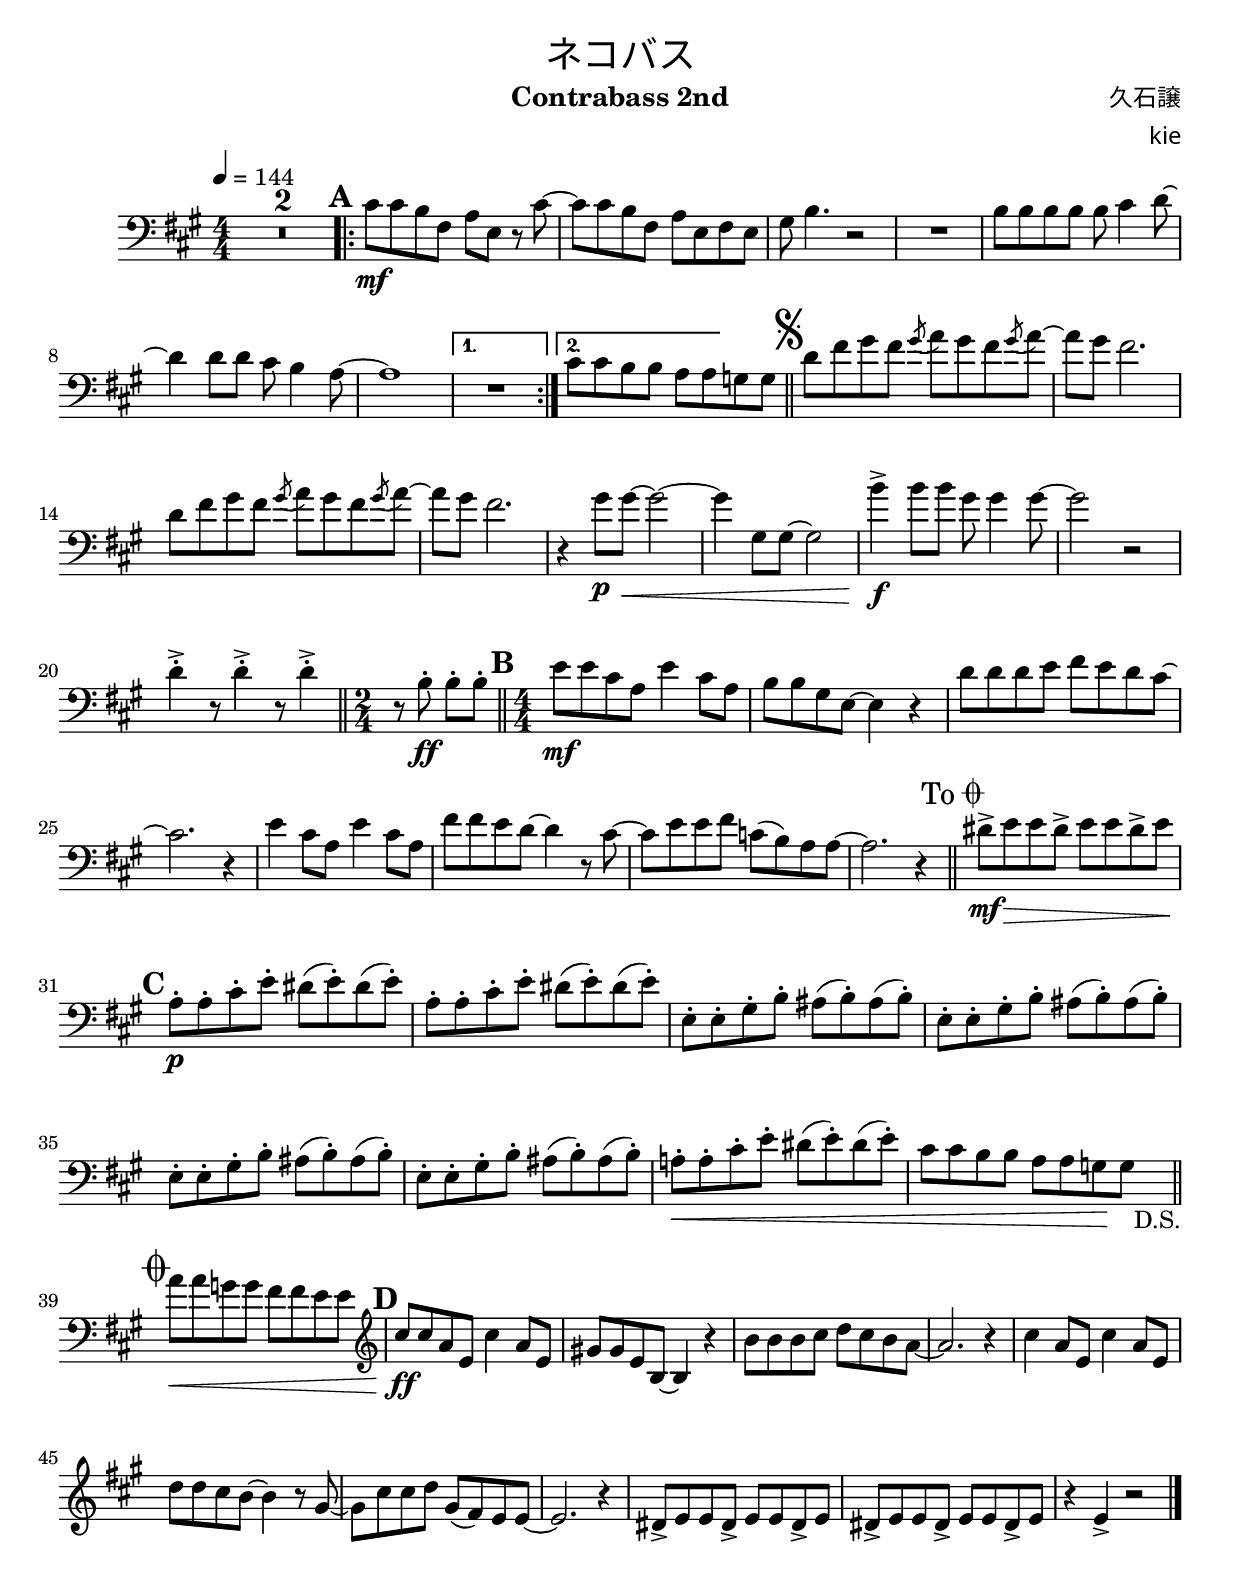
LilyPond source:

\version "2.24.0"
\header {
  title = \markup {
          \override #'(font-name . "HGSSoeiKakupoptai")
          "ネコバス"
  }
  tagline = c
  composer = \markup {
          \override #'(font-name . "HGSSoeiKakupoptai")
          "久石譲"
  }
  arranger = \markup {
          \override #'(font-name . "HGSSoeiKakupoptai")
          "kie"
  }
  instrument = \markup{\bold "Contrabass 2nd"}
}


#(set-global-staff-size 21)
#(set-default-paper-size "a4" )

%%以下、定義
ffz = #(make-dynamic-script "ffz")
fpp = #(make-dynamic-script "fpp")
%%ここまで、定義

\paper {
  #(set-paper-size "a4")
  top-margin = 2\cm
  bottom-margin = 1\cm
  left-margin = 1\cm
  right-margin = 1\cm

  markup-markup-spacing.basic-distance = #20
  markup-system-spacing.basic-distance = #20
  last-bottom-spacing.basic-distance = #12
  system-system-spacing.basic-distance = #16
  score-markup-spacing.basic-distance = #20

  print-page-number = ##f
  
  print-first-page-number = ##f
  first-page-number = 1

}


\layout {
  indent = 1.0\cm %%0にするといい
}


\score {
  <<    
    \new Staff
    \compressEmptyMeasures
    
\relative c'{
  \numericTimeSignature
  \time 4/4 %%拍子
  \set Staff.midiInstrument = "contrabass"
  \clef bass %%音部記号　ト音…treble　ヘ音…bass　ハ音…alto
  \override Hairpin.minimum-length = #6

  \key a \major  %%調
  \tempo 4=144  %%BPM
  R1*2
  \mark \default
  \repeat volta 2 {
    cis8\mf cis b fis a e r cis'~
    cis cis b fis a e fis e
    gis b4. r2
    R1
    b8 b b b b cis4 d8~
    d4 d8 d cis b4 a8~ 
    a1
    \alternative{
      {R1}
      {cis8 cis b b a[ a}
    }
  }
  g g]
  \bar "||"
  \mark \markup { \musicglyph "scripts.segno" }
  d'8 fis gis fis \acciaccatura gis a gis fis \acciaccatura gis a~
  a gis fis2.
  d8 fis gis fis \acciaccatura gis a gis fis \acciaccatura gis a~
  a gis fis2.
  r4 gis8\p gis\<~ gis2~
  gis4 gis,8 gis~ gis2
  b'4->\f b8 b gis8 gis4 gis8~
  gis2 r2
  d4-.-> r8 d4-.-> r8 d4-.->
  \bar "||"
  \time 2/4
  r8 b-.\ff b-. b-.
  \bar "||"
  \time 4/4
  \mark \default
  e8\mf e cis a e'4 cis8 a
  b b gis e~ e4 r
  d'8 d d e fis e d cis~
  cis2. r4
  e4 cis8 a e'4 cis8 a
  fis' fis e d~ d4 r8 cis~
  cis e e fis c( b) a a~
  a2. r4
  \bar "||"
  \mark \markup{"To" \coda}
  dis8->\mf e\> e dis-> e e  dis-> e\!
  \mark \default
  a,-.\p a-. cis-. e-. dis( e-.) dis( e-.)
  a,-. a-. cis-. e-. dis( e-.) dis( e-.)
  e,-. e-. gis-. b-. ais( b-.) ais( b-.)
  e,-. e-. gis-. b-. ais( b-.) ais( b-.)
  e,-. e-. gis-. b-. ais( b-.) ais( b-.)
  e,-. e-. gis-. b-. ais( b-.) ais( b-.)
  a!-.\< a-. cis-. e-. dis( e-.) dis( e-.)
  cis cis b b a a g\! <<{g} {s16 s_"D.S."}>>
  \bar "||"
  \break
  \mark \markup { \musicglyph "scripts.coda" }
  a'8\< a g g fis fis e e
  \mark \default
  \clef treble
  cis'8\ff cis a e cis'4 a8 e
  gis!8 gis e b~ b4 r4
  b'8 b b cis d cis b a~
  a2. r4
  cis4 a8 e cis'4 a8 e
  d' d cis b~ b4 r8 gis~
  gis cis cis d gis,( fis) e e~
  e2. r4
  dis8-> e e dis-> e e  dis-> e
  dis8-> e e dis-> e e  dis-> e
  r4 e-> r2
  \bar "|."
}

      

  >>
}